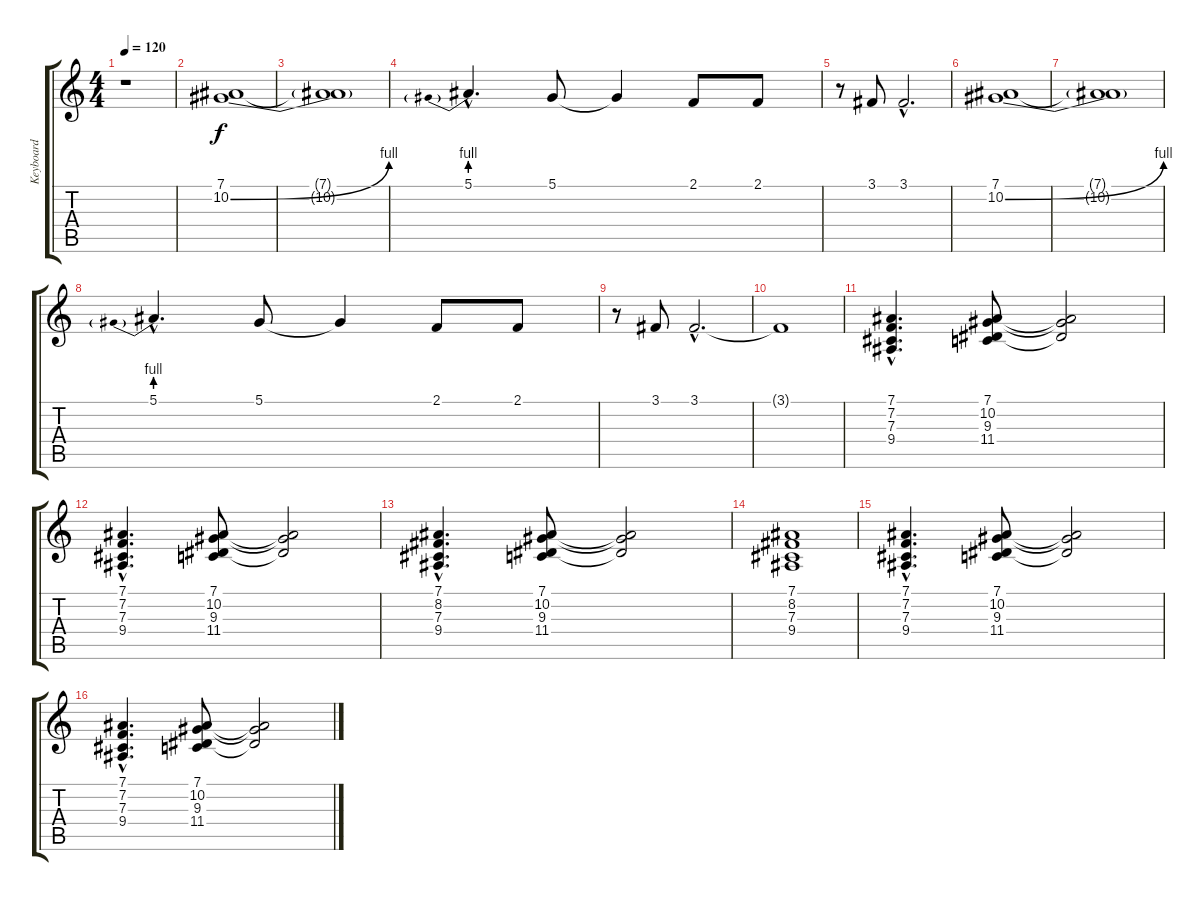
\track ("Keyboard" "Keyboard") {instrument stringensemble1}
\staff {score tabs}
\tuning (Eb4 Bb3 Gb3 Db3 Bb2 F2) {hide}
\ts (4 4)
\tempo 120
\clef g2
\ks c
r.1{dy f} |
(7.1 10.2{be (bend 0 0 60 4)}).1 |
(7.1{t} 10.2{t}).1 |
5.1{be (prebend 0 4 60 4) hac}.4{d} 5.1.8 5.1{t}.4 2.1.8 2.1.8 |
r.8 3.1.8 3.1{hac}.2{d} |
(7.1 10.2{be (bend 0 0 60 4)}).1 |
(7.1{t} 10.2{t}).1 |
5.1{be (prebend 0 4 60 4) hac}.4{d} 5.1.8 5.1{t}.4 2.1.8 2.1.8 |
r.8 3.1.8 3.1{hac}.2{d} |
3.1{t}.1 |
(7.1{hac} 7.2{hac} 7.3{hac} 9.4{hac}).4{d} (7.1 10.2 9.3 11.4).8 (7.1{t} 10.2{t} 9.3{t}).2 |
(7.1{hac} 7.2{hac} 7.3{hac} 9.4{hac}).4{d} (7.1 10.2 9.3 11.4).8 (7.1{t} 10.2{t} 9.3{t}).2 |
(7.1{hac} 8.2{hac} 7.3{hac} 9.4{hac}).4{d} (7.1 10.2 9.3 11.4).8 (7.1{t} 10.2{t} 9.3{t}).2 |
(7.1 8.2 7.3 9.4).1 |
(7.1{hac} 7.2{hac} 7.3{hac} 9.4{hac}).4{d} (7.1 10.2 9.3 11.4).8 (7.1{t} 10.2{t} 9.3{t}).2 |
(7.1{hac} 7.2{hac} 7.3{hac} 9.4{hac}).4{d} (7.1 10.2 9.3 11.4).8 (7.1{t} 10.2{t} 9.3{t}).2
